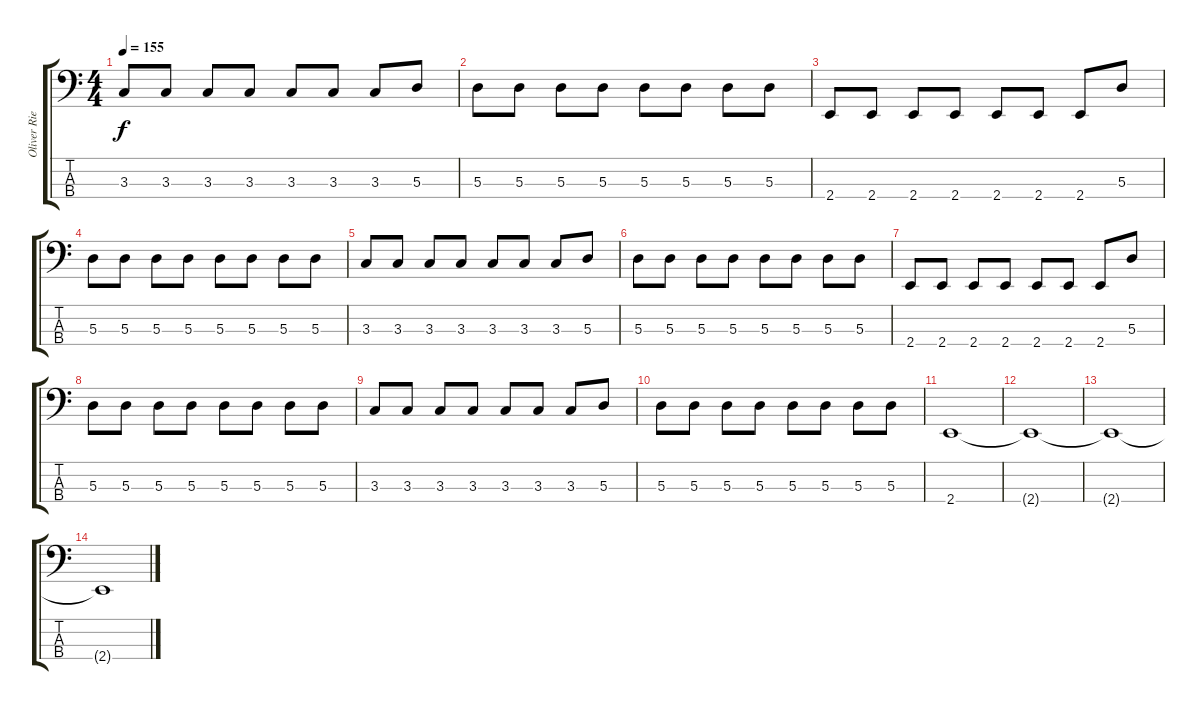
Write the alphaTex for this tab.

\track ("Oliver Riedell" "Oliver Rie") {instrument electricbasspick}
\staff {score tabs}
\tuning (G2 D2 A1 D1) {hide}
\ts (4 4)
\tempo 155
\clef f4
\ks c
3.3.8{dy f} 3.3.8 3.3.8 3.3.8 3.3.8 3.3.8 3.3.8 5.3.8 |
5.3.8 5.3.8 5.3.8 5.3.8 5.3.8 5.3.8 5.3.8 5.3.8 |
2.4.8 2.4.8 2.4.8 2.4.8 2.4.8 2.4.8 2.4.8 5.3.8 |
5.3.8 5.3.8 5.3.8 5.3.8 5.3.8 5.3.8 5.3.8 5.3.8 |
3.3.8 3.3.8 3.3.8 3.3.8 3.3.8 3.3.8 3.3.8 5.3.8 |
5.3.8 5.3.8 5.3.8 5.3.8 5.3.8 5.3.8 5.3.8 5.3.8 |
2.4.8 2.4.8 2.4.8 2.4.8 2.4.8 2.4.8 2.4.8 5.3.8 |
5.3.8 5.3.8 5.3.8 5.3.8 5.3.8 5.3.8 5.3.8 5.3.8 |
3.3.8 3.3.8 3.3.8 3.3.8 3.3.8 3.3.8 3.3.8 5.3.8 |
5.3.8 5.3.8 5.3.8 5.3.8 5.3.8 5.3.8 5.3.8 5.3.8 |
2.4.1 |
2.4{t}.1 |
2.4{t}.1 |
2.4{t}.1
